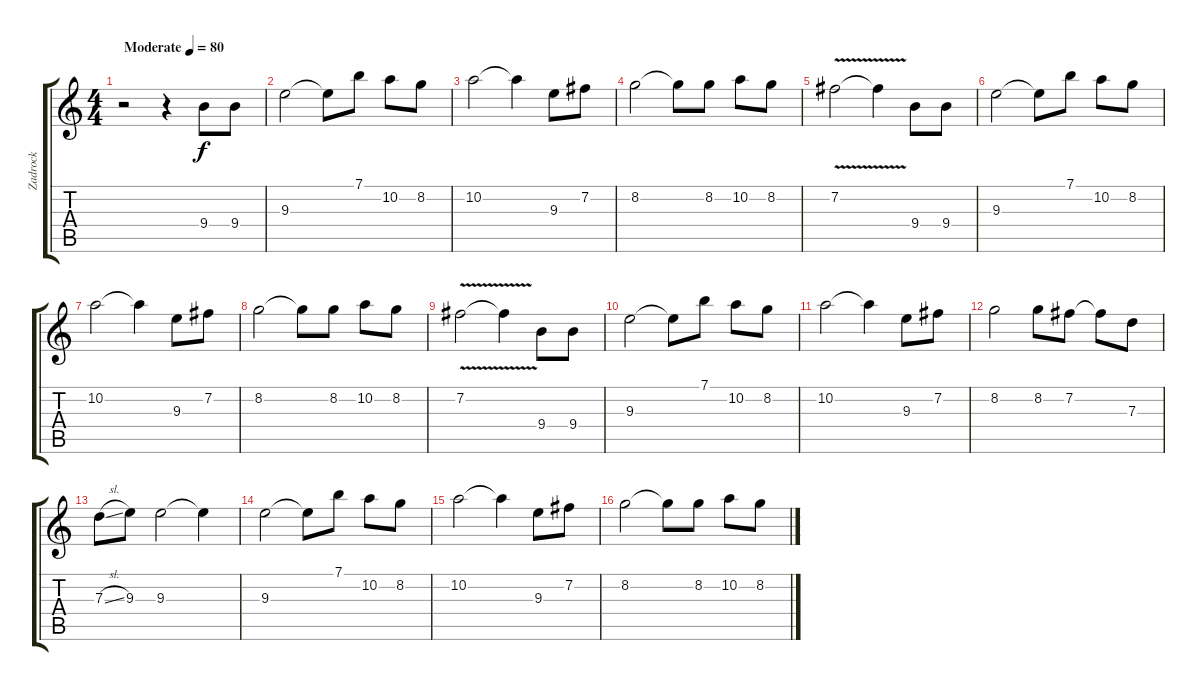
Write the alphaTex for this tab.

\track ("Zadrock" "Zadrock") {instrument overdrivenguitar}
\staff {score tabs}
\tuning (E4 B3 G3 D3 A2 E2) {hide}
\ts (4 4)
\tempo (80 "Moderate")
\clef g2
\ks c
r.2{dy f instrument overdrivenguitar} r.4 9.4.8 9.4.8 |
9.3.2 9.3{t}.8 7.1.8 10.2.8 8.2.8 |
10.2.2 10.2{t}.4 9.3.8 7.2.8 |
8.2.2 8.2{t}.8 8.2.8 10.2.8 8.2.8 |
7.2{v}.2 7.2{t}.4 9.4.8 9.4.8 |
9.3.2 9.3{t}.8 7.1.8 10.2.8 8.2.8 |
10.2.2 10.2{t}.4 9.3.8 7.2.8 |
8.2.2 8.2{t}.8 8.2.8 10.2.8 8.2.8 |
7.2{v}.2 7.2{t}.4 9.4.8 9.4.8 |
9.3.2 9.3{t}.8 7.1.8 10.2.8 8.2.8 |
10.2.2 10.2{t}.4 9.3.8 7.2.8 |
8.2.2 8.2.8 7.2.8 7.2{t}.8 7.3.8 |
7.3{sl}.8 9.3.8 9.3.2 9.3{t}.4 |
9.3.2 9.3{t}.8 7.1.8 10.2.8 8.2.8 |
10.2.2 10.2{t}.4 9.3.8 7.2.8 |
8.2.2 8.2{t}.8 8.2.8 10.2.8 8.2.8
